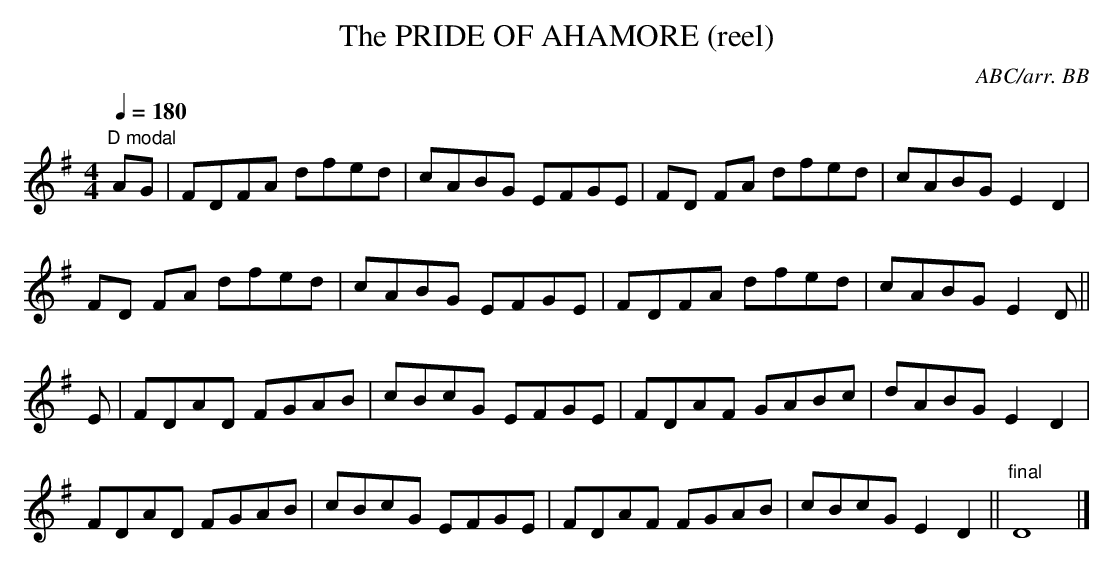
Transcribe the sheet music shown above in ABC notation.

X:1
T:PRIDE OF AHAMORE (reel), The
C:ABC/arr. BB
Q:1/4=180
L:1/8
M:4/4
K:G
"D modal"
AG|FDFA dfed|cABG EFGE|FD FA dfed|cABG E2 D2|
FD FA dfed|cABG EFGE|FDFA dfed|cABG E2 D||
E|FDAD FGAB|cBcG EFGE|FDAF GABc|dABG E2 D2|
FDAD FGAB|cBcG EFGE|FDAF FGAB|cBcG E2 D2||"final"D8|]
